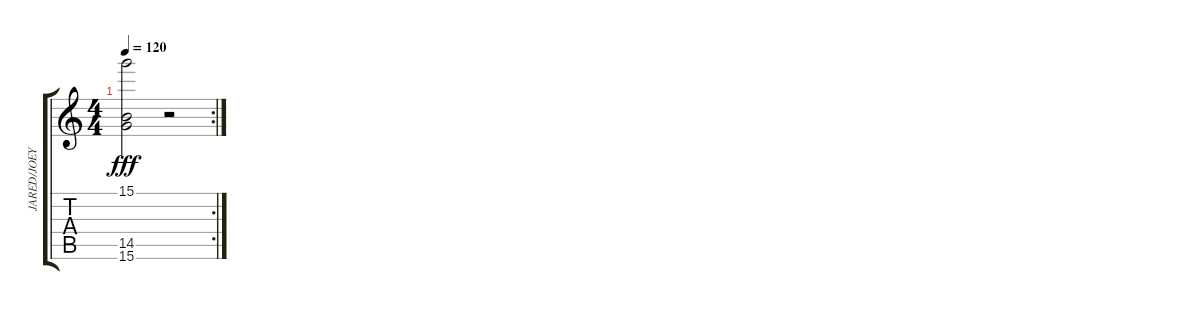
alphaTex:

\track ("JARED/JOEY" "JARED/JOEY") {instrument distortionguitar}
\staff {score tabs}
\tuning (E4 B3 G3 D3 A2 E2) {hide}
\rc 2
\ts (4 4)
\tempo 120
\clef g2
\ks c
(15.1 14.5 15.6).2{dy fff} r.2
